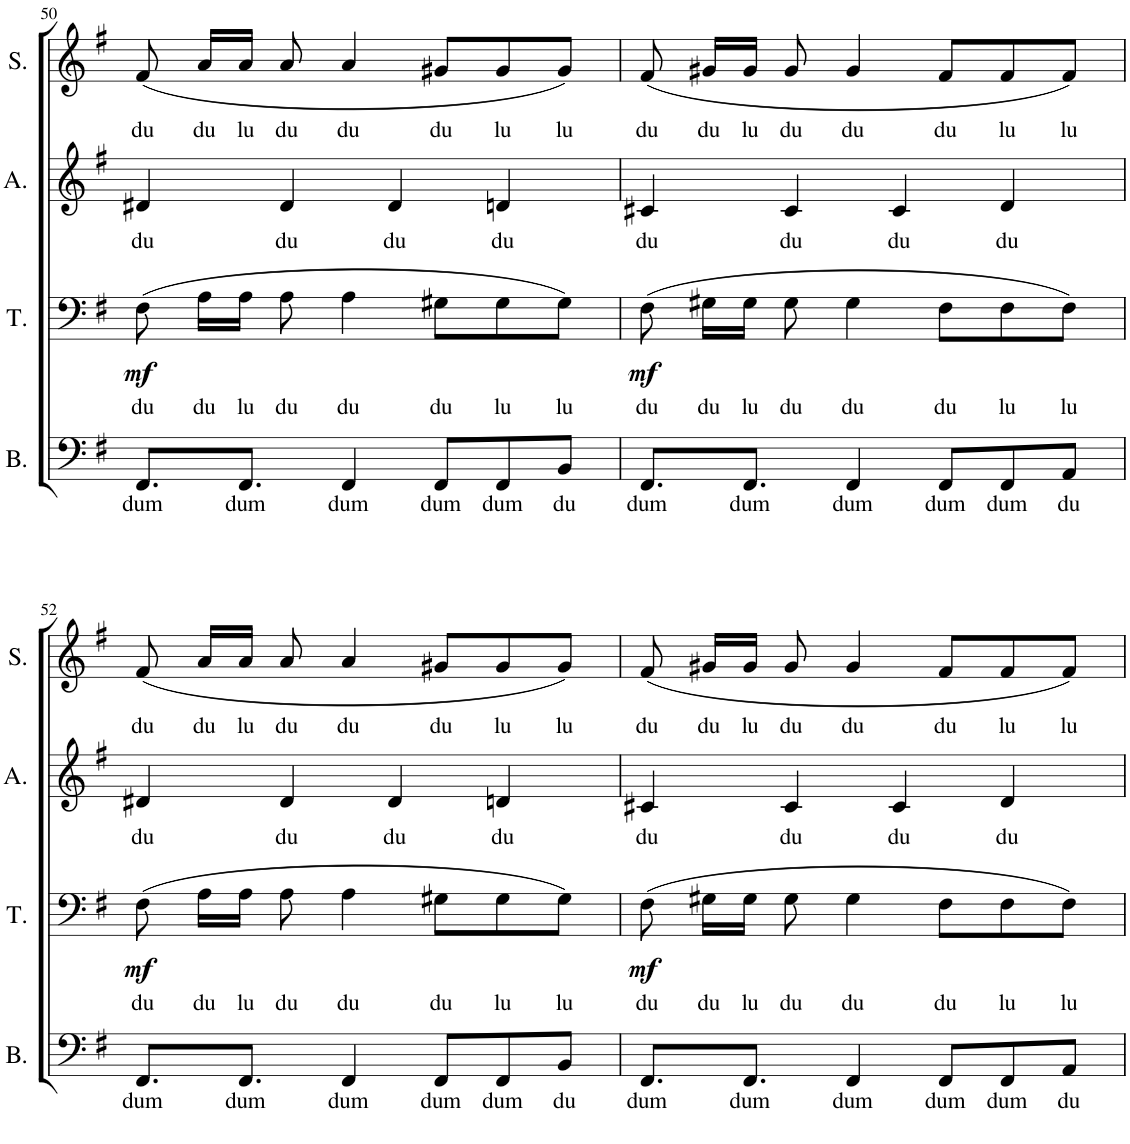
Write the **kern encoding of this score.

**kern	**text	**kern	**text	**dynam	**kern	**text	**kern	**text
*part4	*part4	*part3	*part3	*part3	*part2	*part2	*part1	*part1
*staff4	*staff4	*staff3	*staff3	*staff3	*staff2	*staff2	*staff1	*staff1
*I"Bass	*	*I"Tenor	*	*	*I"Alto	*	*I"Soprano	*
*I'B.	*	*I'T.	*	*	*I'A.	*	*I'S.	*
!!LO:PB:g=z
*clefF4	*	*clefF4	*	*	*clefG2	*	*clefG2	*
*k[f#]	*	*k[f#]	*	*	*k[f#]	*	*k[f#]	*
*M4/4	*	*M4/4	*	*	*M4/4	*	*M4/4	*
=50	=50	=50	=50	=50	=50	=50	=50	=50
!	!LO:LY:b	!	!LO:LY:b	!LO:DY:b	!	!LO:LY:b	!	!LO:LY:b
8.FF#/L	dum	(8F#\	du	mf	4d#X/	du	(8f#/	du
!	!	!	!LO:LY:b	!	!	!	!	!LO:LY:b
.	.	16A\LL	du	.	.	.	16a/LL	du
!	!LO:LY:b	!	!LO:LY:b	!	!	!	!	!LO:LY:b
8.FF#/J	dum	16A\JJ	lu	.	.	.	16a/JJ	lu
!	!	!	!LO:LY:b	!	!	!LO:LY:b	!	!LO:LY:b
.	.	8A\	du	.	4d#/	du	8a/	du
!	!LO:LY:b	!	!LO:LY:b	!	!	!	!	!LO:LY:b
4FF#/	dum	4A\	du	.	.	.	4a/	du
!	!	!	!	!	!	!LO:LY:b	!	!
.	.	.	.	.	4d#/	du	.	.
!	!LO:LY:b	!	!LO:LY:b	!	!	!	!	!LO:LY:b
8FF#/L	dum	8G#X\L	du	.	.	.	8g#X/L	du
!	!LO:LY:b	!	!LO:LY:b	!	!	!LO:LY:b	!	!LO:LY:b
8FF#/	dum	8G#\	lu	.	4dn/	du	8g#/	lu
!	!LO:LY:b	!	!LO:LY:b	!	!	!	!	!LO:LY:b
8BB/J	du	8G#\J)	lu	.	.	.	8g#/J)	lu
=51	=51	=51	=51	=51	=51	=51	=51	=51
!	!LO:LY:b	!	!LO:LY:b	!LO:DY:b	!	!LO:LY:b	!	!LO:LY:b
8.FF#/L	dum	(8F#\	du	mf	4c#X/	du	(8f#/	du
!	!	!	!LO:LY:b	!	!	!	!	!LO:LY:b
.	.	16G#X\LL	du	.	.	.	16g#X/LL	du
!	!LO:LY:b	!	!LO:LY:b	!	!	!	!	!LO:LY:b
8.FF#/J	dum	16G#\JJ	lu	.	.	.	16g#/JJ	lu
!	!	!	!LO:LY:b	!	!	!LO:LY:b	!	!LO:LY:b
.	.	8G#\	du	.	4c#/	du	8g#/	du
!	!LO:LY:b	!	!LO:LY:b	!	!	!	!	!LO:LY:b
4FF#/	dum	4G#\	du	.	.	.	4g#/	du
!	!	!	!	!	!	!LO:LY:b	!	!
.	.	.	.	.	4c#/	du	.	.
!	!LO:LY:b	!	!LO:LY:b	!	!	!	!	!LO:LY:b
8FF#/L	dum	8F#\L	du	.	.	.	8f#/L	du
!	!LO:LY:b	!	!LO:LY:b	!	!	!LO:LY:b	!	!LO:LY:b
8FF#/	dum	8F#\	lu	.	4d/	du	8f#/	lu
!	!LO:LY:b	!	!LO:LY:b	!	!	!	!	!LO:LY:b
8AA/J	du	8F#\J)	lu	.	.	.	8f#/J)	lu
!!LO:LB:g=z
=52	=52	=52	=52	=52	=52	=52	=52	=52
!	!LO:LY:b	!	!LO:LY:b	!LO:DY:b	!	!LO:LY:b	!	!LO:LY:b
8.FF#/L	dum	(8F#\	du	mf	4d#X/	du	(8f#/	du
!	!	!	!LO:LY:b	!	!	!	!	!LO:LY:b
.	.	16A\LL	du	.	.	.	16a/LL	du
!	!LO:LY:b	!	!LO:LY:b	!	!	!	!	!LO:LY:b
8.FF#/J	dum	16A\JJ	lu	.	.	.	16a/JJ	lu
!	!	!	!LO:LY:b	!	!	!LO:LY:b	!	!LO:LY:b
.	.	8A\	du	.	4d#/	du	8a/	du
!	!LO:LY:b	!	!LO:LY:b	!	!	!	!	!LO:LY:b
4FF#/	dum	4A\	du	.	.	.	4a/	du
!	!	!	!	!	!	!LO:LY:b	!	!
.	.	.	.	.	4d#/	du	.	.
!	!LO:LY:b	!	!LO:LY:b	!	!	!	!	!LO:LY:b
8FF#/L	dum	8G#X\L	du	.	.	.	8g#X/L	du
!	!LO:LY:b	!	!LO:LY:b	!	!	!LO:LY:b	!	!LO:LY:b
8FF#/	dum	8G#\	lu	.	4dn/	du	8g#/	lu
!	!LO:LY:b	!	!LO:LY:b	!	!	!	!	!LO:LY:b
8BB/J	du	8G#\J)	lu	.	.	.	8g#/J)	lu
=53	=53	=53	=53	=53	=53	=53	=53	=53
!	!LO:LY:b	!	!LO:LY:b	!LO:DY:b	!	!LO:LY:b	!	!LO:LY:b
8.FF#/L	dum	(8F#\	du	mf	4c#X/	du	(8f#/	du
!	!	!	!LO:LY:b	!	!	!	!	!LO:LY:b
.	.	16G#X\LL	du	.	.	.	16g#X/LL	du
!	!LO:LY:b	!	!LO:LY:b	!	!	!	!	!LO:LY:b
8.FF#/J	dum	16G#\JJ	lu	.	.	.	16g#/JJ	lu
!	!	!	!LO:LY:b	!	!	!LO:LY:b	!	!LO:LY:b
.	.	8G#\	du	.	4c#/	du	8g#/	du
!	!LO:LY:b	!	!LO:LY:b	!	!	!	!	!LO:LY:b
4FF#/	dum	4G#\	du	.	.	.	4g#/	du
!	!	!	!	!	!	!LO:LY:b	!	!
.	.	.	.	.	4c#/	du	.	.
!	!LO:LY:b	!	!LO:LY:b	!	!	!	!	!LO:LY:b
8FF#/L	dum	8F#\L	du	.	.	.	8f#/L	du
!	!LO:LY:b	!	!LO:LY:b	!	!	!LO:LY:b	!	!LO:LY:b
8FF#/	dum	8F#\	lu	.	4d/	du	8f#/	lu
!	!LO:LY:b	!	!LO:LY:b	!	!	!	!	!LO:LY:b
8AA/J	du	8F#\J)	lu	.	.	.	8f#/J)	lu
=	=	=	=	=	=	=	=	=
*-	*-	*-	*-	*-	*-	*-	*-	*-
